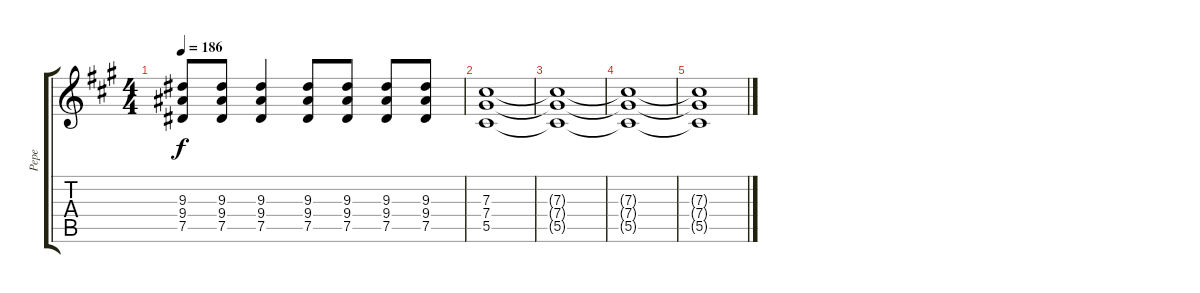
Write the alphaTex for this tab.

\track ("Pepe" "Pepe") {instrument distortionguitar}
\staff {score tabs}
\tuning (Eb4 Bb3 Gb3 Db3 Ab2 Eb2) {hide}
\ts (4 4)
\tempo 186
\clef g2
\ks a
(9.3{t} 9.4{t} 7.5{t}).8{dy f} (9.3 9.4 7.5).8 (9.3 9.4 7.5).4 (9.3 9.4 7.5).8 (9.3 9.4 7.5).8 (9.3 9.4 7.5).8 (9.3 9.4 7.5).8 |
(7.3 7.4 5.5).1{volume 0} |
(7.3{t} 7.4{t} 5.5{t}).1 |
(7.3{t} 7.4{t} 5.5{t}).1 |
(7.3{t} 7.4{t} 5.5{t}).1
